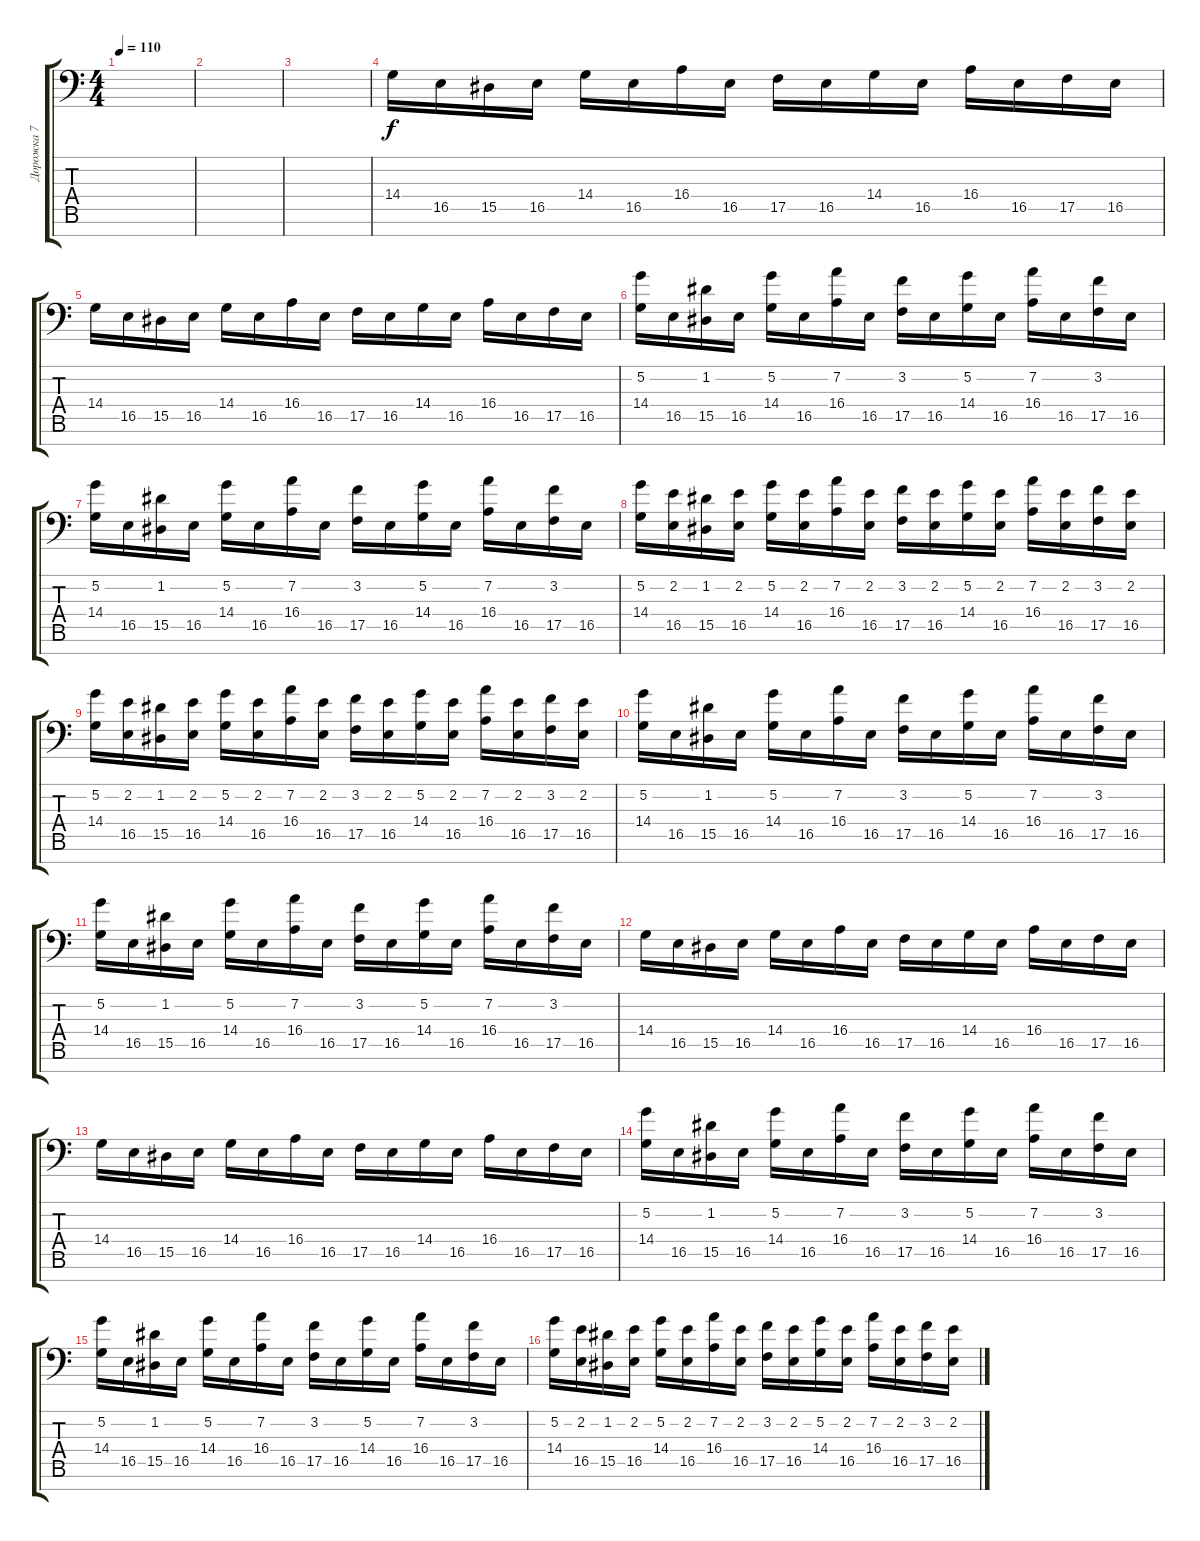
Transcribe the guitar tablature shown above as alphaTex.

\track ("Дорожка 7" "Дорожка 7") {instrument lead8bassandlead}
\staff {score tabs}
\tuning (C5 D4 A3 F2 C2 G1 C1) {hide}
\ts (4 4)
\tempo 110
\clef f4
\ks c
|
|
|
14.4.16{volume 16 instrument lead8bassandlead} 16.5.16 15.5.16 16.5.16 14.4.16 16.5.16 16.4.16 16.5.16 17.5.16 16.5.16 14.4.16 16.5.16 16.4.16 16.5.16 17.5.16 16.5.16 |
14.4.16 16.5.16 15.5.16 16.5.16 14.4.16 16.5.16 16.4.16 16.5.16 17.5.16 16.5.16 14.4.16 16.5.16 16.4.16 16.5.16 17.5.16 16.5.16 |
(5.2 14.4).16 16.5.16 (1.2 15.5).16 16.5.16 (5.2 14.4).16 16.5.16 (7.2 16.4).16 16.5.16 (3.2 17.5).16 16.5.16 (5.2 14.4).16 16.5.16 (7.2 16.4).16 16.5.16 (3.2 17.5).16 16.5.16 |
(5.2 14.4).16 16.5.16 (1.2 15.5).16 16.5.16 (5.2 14.4).16 16.5.16 (7.2 16.4).16 16.5.16 (3.2 17.5).16 16.5.16 (5.2 14.4).16 16.5.16 (7.2 16.4).16 16.5.16 (3.2 17.5).16 16.5.16 |
(5.2 14.4).16 (2.2 16.5).16 (1.2 15.5).16 (2.2 16.5).16 (5.2 14.4).16 (2.2 16.5).16 (7.2 16.4).16 (2.2 16.5).16 (3.2 17.5).16 (2.2 16.5).16 (5.2 14.4).16 (2.2 16.5).16 (7.2 16.4).16 (2.2 16.5).16 (3.2 17.5).16 (2.2 16.5).16 |
(5.2 14.4).16 (2.2 16.5).16 (1.2 15.5).16 (2.2 16.5).16 (5.2 14.4).16 (2.2 16.5).16 (7.2 16.4).16 (2.2 16.5).16 (3.2 17.5).16 (2.2 16.5).16 (5.2 14.4).16 (2.2 16.5).16 (7.2 16.4).16 (2.2 16.5).16 (3.2 17.5).16 (2.2 16.5).16 |
(5.2 14.4).16 16.5.16 (1.2 15.5).16 16.5.16 (5.2 14.4).16 16.5.16 (7.2 16.4).16 16.5.16 (3.2 17.5).16 16.5.16 (5.2 14.4).16 16.5.16 (7.2 16.4).16 16.5.16 (3.2 17.5).16 16.5.16 |
(5.2 14.4).16 16.5.16 (1.2 15.5).16 16.5.16 (5.2 14.4).16 16.5.16 (7.2 16.4).16 16.5.16 (3.2 17.5).16 16.5.16 (5.2 14.4).16 16.5.16 (7.2 16.4).16 16.5.16 (3.2 17.5).16 16.5.16 |
14.4.16 16.5.16 15.5.16 16.5.16 14.4.16 16.5.16 16.4.16 16.5.16 17.5.16 16.5.16 14.4.16 16.5.16 16.4.16 16.5.16 17.5.16 16.5.16 |
14.4.16 16.5.16 15.5.16 16.5.16 14.4.16 16.5.16 16.4.16 16.5.16 17.5.16 16.5.16 14.4.16 16.5.16 16.4.16 16.5.16 17.5.16 16.5.16 |
(5.2 14.4).16 16.5.16 (1.2 15.5).16 16.5.16 (5.2 14.4).16 16.5.16 (7.2 16.4).16 16.5.16 (3.2 17.5).16 16.5.16 (5.2 14.4).16 16.5.16 (7.2 16.4).16 16.5.16 (3.2 17.5).16 16.5.16 |
(5.2 14.4).16 16.5.16 (1.2 15.5).16 16.5.16 (5.2 14.4).16 16.5.16 (7.2 16.4).16 16.5.16 (3.2 17.5).16 16.5.16 (5.2 14.4).16 16.5.16 (7.2 16.4).16 16.5.16 (3.2 17.5).16 16.5.16 |
(5.2 14.4).16 (2.2 16.5).16 (1.2 15.5).16 (2.2 16.5).16 (5.2 14.4).16 (2.2 16.5).16 (7.2 16.4).16 (2.2 16.5).16 (3.2 17.5).16 (2.2 16.5).16 (5.2 14.4).16 (2.2 16.5).16 (7.2 16.4).16 (2.2 16.5).16 (3.2 17.5).16 (2.2 16.5).16
